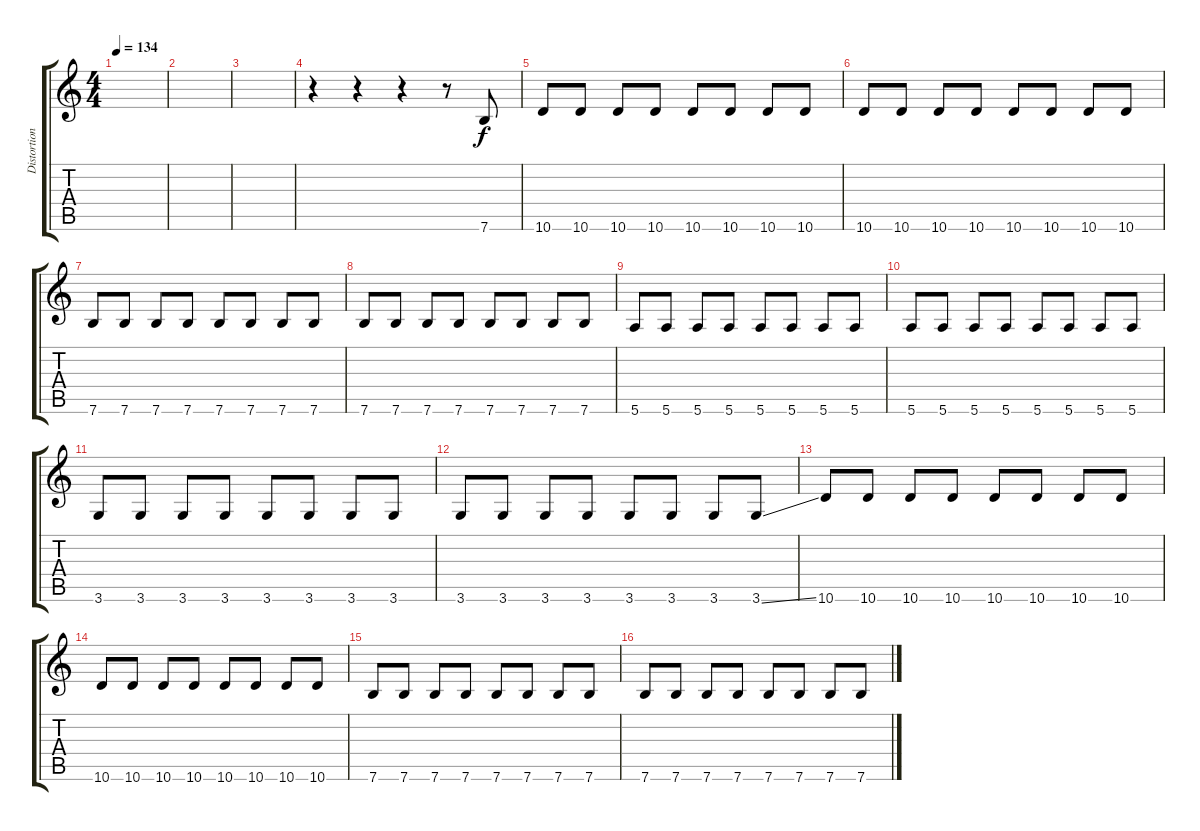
\track ("Distortion" "Distortion") {instrument distortionguitar}
\staff {score tabs}
\tuning (E4 B3 G3 D3 A2 E2) {hide}
\ts (4 4)
\tempo 134
\clef g2
\ks c
|
|
|
r.4 r.4 r.4 r.8 7.6.8 |
10.6.8 10.6.8 10.6.8 10.6.8 10.6.8 10.6.8 10.6.8 10.6.8 |
10.6.8 10.6.8 10.6.8 10.6.8 10.6.8 10.6.8 10.6.8 10.6.8 |
7.6.8 7.6.8 7.6.8 7.6.8 7.6.8 7.6.8 7.6.8 7.6.8 |
7.6.8 7.6.8 7.6.8 7.6.8 7.6.8 7.6.8 7.6.8 7.6.8 |
5.6.8 5.6.8 5.6.8 5.6.8 5.6.8 5.6.8 5.6.8 5.6.8 |
5.6.8 5.6.8 5.6.8 5.6.8 5.6.8 5.6.8 5.6.8 5.6.8 |
3.6.8 3.6.8 3.6.8 3.6.8 3.6.8 3.6.8 3.6.8 3.6.8 |
3.6.8 3.6.8 3.6.8 3.6.8 3.6.8 3.6.8 3.6.8 3.6{ss}.8 |
10.6.8 10.6.8 10.6.8 10.6.8 10.6.8 10.6.8 10.6.8 10.6.8 |
10.6.8 10.6.8 10.6.8 10.6.8 10.6.8 10.6.8 10.6.8 10.6.8 |
7.6.8 7.6.8 7.6.8 7.6.8 7.6.8 7.6.8 7.6.8 7.6.8 |
7.6.8 7.6.8 7.6.8 7.6.8 7.6.8 7.6.8 7.6.8 7.6.8
